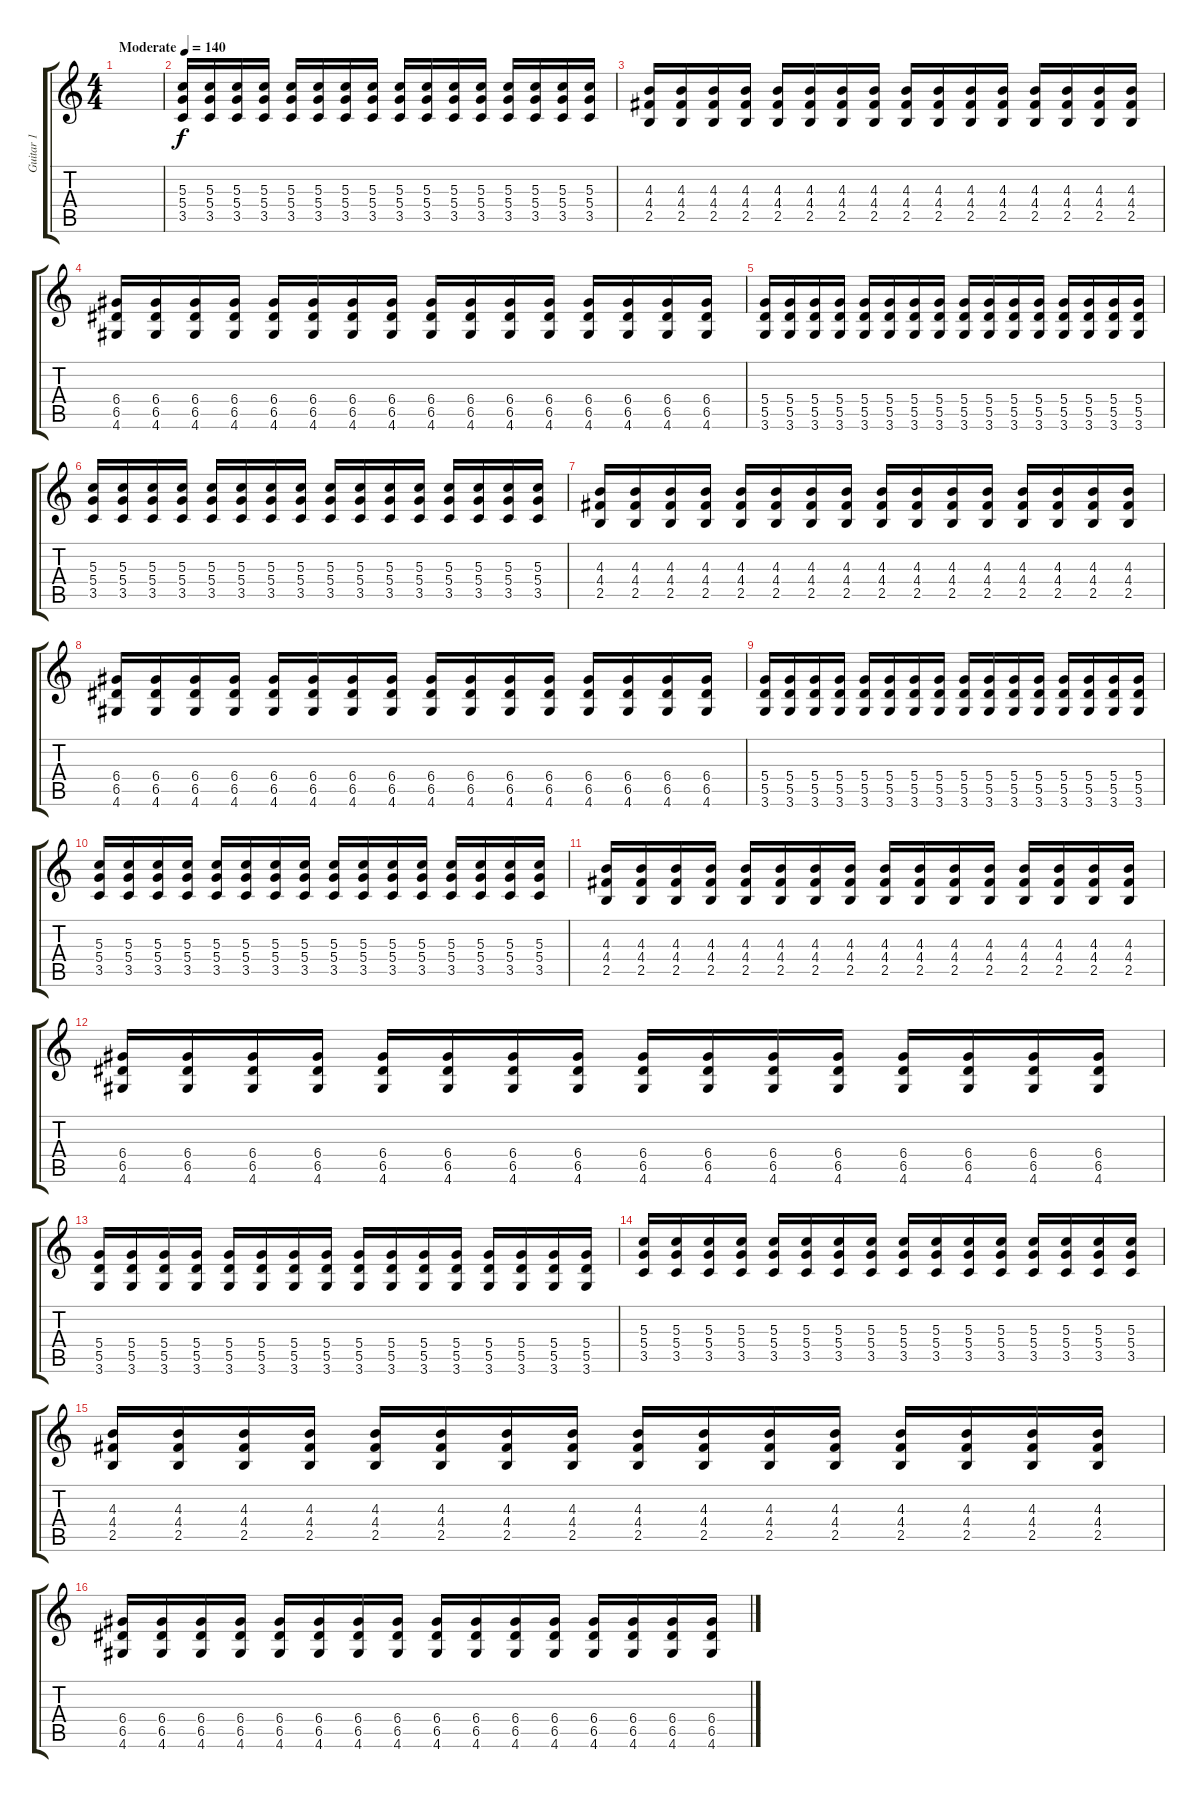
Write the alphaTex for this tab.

\track ("Guitar 1" "Guitar 1") {instrument distortionguitar}
\staff {score tabs}
\tuning (E4 B3 G3 D3 A2 E2) {hide}
\ts (4 4)
\tempo (140 "Moderate")
\clef g2
\ks c
|
(5.3 5.4 3.5).16 (5.3 5.4 3.5).16 (5.3 5.4 3.5).16 (5.3 5.4 3.5).16 (5.3 5.4 3.5).16 (5.3 5.4 3.5).16 (5.3 5.4 3.5).16 (5.3 5.4 3.5).16 (5.3 5.4 3.5).16 (5.3 5.4 3.5).16 (5.3 5.4 3.5).16 (5.3 5.4 3.5).16 (5.3 5.4 3.5).16 (5.3 5.4 3.5).16 (5.3 5.4 3.5).16 (5.3 5.4 3.5).16 |
(4.3 4.4 2.5).16 (4.3 4.4 2.5).16 (4.3 4.4 2.5).16 (4.3 4.4 2.5).16 (4.3 4.4 2.5).16 (4.3 4.4 2.5).16 (4.3 4.4 2.5).16 (4.3 4.4 2.5).16 (4.3 4.4 2.5).16 (4.3 4.4 2.5).16 (4.3 4.4 2.5).16 (4.3 4.4 2.5).16 (4.3 4.4 2.5).16 (4.3 4.4 2.5).16 (4.3 4.4 2.5).16 (4.3 4.4 2.5).16 |
(6.4 6.5 4.6).16 (6.4 6.5 4.6).16 (6.4 6.5 4.6).16 (6.4 6.5 4.6).16 (6.4 6.5 4.6).16 (6.4 6.5 4.6).16 (6.4 6.5 4.6).16 (6.4 6.5 4.6).16 (6.4 6.5 4.6).16 (6.4 6.5 4.6).16 (6.4 6.5 4.6).16 (6.4 6.5 4.6).16 (6.4 6.5 4.6).16 (6.4 6.5 4.6).16 (6.4 6.5 4.6).16 (6.4 6.5 4.6).16 |
(5.4 5.5 3.6).16 (5.4 5.5 3.6).16 (5.4 5.5 3.6).16 (5.4 5.5 3.6).16 (5.4 5.5 3.6).16 (5.4 5.5 3.6).16 (5.4 5.5 3.6).16 (5.4 5.5 3.6).16 (5.4 5.5 3.6).16 (5.4 5.5 3.6).16 (5.4 5.5 3.6).16 (5.4 5.5 3.6).16 (5.4 5.5 3.6).16 (5.4 5.5 3.6).16 (5.4 5.5 3.6).16 (5.4 5.5 3.6).16 |
(5.3 5.4 3.5).16 (5.3 5.4 3.5).16 (5.3 5.4 3.5).16 (5.3 5.4 3.5).16 (5.3 5.4 3.5).16 (5.3 5.4 3.5).16 (5.3 5.4 3.5).16 (5.3 5.4 3.5).16 (5.3 5.4 3.5).16 (5.3 5.4 3.5).16 (5.3 5.4 3.5).16 (5.3 5.4 3.5).16 (5.3 5.4 3.5).16 (5.3 5.4 3.5).16 (5.3 5.4 3.5).16 (5.3 5.4 3.5).16 |
(4.3 4.4 2.5).16 (4.3 4.4 2.5).16 (4.3 4.4 2.5).16 (4.3 4.4 2.5).16 (4.3 4.4 2.5).16 (4.3 4.4 2.5).16 (4.3 4.4 2.5).16 (4.3 4.4 2.5).16 (4.3 4.4 2.5).16 (4.3 4.4 2.5).16 (4.3 4.4 2.5).16 (4.3 4.4 2.5).16 (4.3 4.4 2.5).16 (4.3 4.4 2.5).16 (4.3 4.4 2.5).16 (4.3 4.4 2.5).16 |
(6.4 6.5 4.6).16 (6.4 6.5 4.6).16 (6.4 6.5 4.6).16 (6.4 6.5 4.6).16 (6.4 6.5 4.6).16 (6.4 6.5 4.6).16 (6.4 6.5 4.6).16 (6.4 6.5 4.6).16 (6.4 6.5 4.6).16 (6.4 6.5 4.6).16 (6.4 6.5 4.6).16 (6.4 6.5 4.6).16 (6.4 6.5 4.6).16 (6.4 6.5 4.6).16 (6.4 6.5 4.6).16 (6.4 6.5 4.6).16 |
(5.4 5.5 3.6).16 (5.4 5.5 3.6).16 (5.4 5.5 3.6).16 (5.4 5.5 3.6).16 (5.4 5.5 3.6).16 (5.4 5.5 3.6).16 (5.4 5.5 3.6).16 (5.4 5.5 3.6).16 (5.4 5.5 3.6).16 (5.4 5.5 3.6).16 (5.4 5.5 3.6).16 (5.4 5.5 3.6).16 (5.4 5.5 3.6).16 (5.4 5.5 3.6).16 (5.4 5.5 3.6).16 (5.4 5.5 3.6).16 |
(5.3 5.4 3.5).16 (5.3 5.4 3.5).16 (5.3 5.4 3.5).16 (5.3 5.4 3.5).16 (5.3 5.4 3.5).16 (5.3 5.4 3.5).16 (5.3 5.4 3.5).16 (5.3 5.4 3.5).16 (5.3 5.4 3.5).16 (5.3 5.4 3.5).16 (5.3 5.4 3.5).16 (5.3 5.4 3.5).16 (5.3 5.4 3.5).16 (5.3 5.4 3.5).16 (5.3 5.4 3.5).16 (5.3 5.4 3.5).16 |
(4.3 4.4 2.5).16 (4.3 4.4 2.5).16 (4.3 4.4 2.5).16 (4.3 4.4 2.5).16 (4.3 4.4 2.5).16 (4.3 4.4 2.5).16 (4.3 4.4 2.5).16 (4.3 4.4 2.5).16 (4.3 4.4 2.5).16 (4.3 4.4 2.5).16 (4.3 4.4 2.5).16 (4.3 4.4 2.5).16 (4.3 4.4 2.5).16 (4.3 4.4 2.5).16 (4.3 4.4 2.5).16 (4.3 4.4 2.5).16 |
(6.4 6.5 4.6).16 (6.4 6.5 4.6).16 (6.4 6.5 4.6).16 (6.4 6.5 4.6).16 (6.4 6.5 4.6).16 (6.4 6.5 4.6).16 (6.4 6.5 4.6).16 (6.4 6.5 4.6).16 (6.4 6.5 4.6).16 (6.4 6.5 4.6).16 (6.4 6.5 4.6).16 (6.4 6.5 4.6).16 (6.4 6.5 4.6).16 (6.4 6.5 4.6).16 (6.4 6.5 4.6).16 (6.4 6.5 4.6).16 |
(5.4 5.5 3.6).16 (5.4 5.5 3.6).16 (5.4 5.5 3.6).16 (5.4 5.5 3.6).16 (5.4 5.5 3.6).16 (5.4 5.5 3.6).16 (5.4 5.5 3.6).16 (5.4 5.5 3.6).16 (5.4 5.5 3.6).16 (5.4 5.5 3.6).16 (5.4 5.5 3.6).16 (5.4 5.5 3.6).16 (5.4 5.5 3.6).16 (5.4 5.5 3.6).16 (5.4 5.5 3.6).16 (5.4 5.5 3.6).16 |
(5.3 5.4 3.5).16 (5.3 5.4 3.5).16 (5.3 5.4 3.5).16 (5.3 5.4 3.5).16 (5.3 5.4 3.5).16 (5.3 5.4 3.5).16 (5.3 5.4 3.5).16 (5.3 5.4 3.5).16 (5.3 5.4 3.5).16 (5.3 5.4 3.5).16 (5.3 5.4 3.5).16 (5.3 5.4 3.5).16 (5.3 5.4 3.5).16 (5.3 5.4 3.5).16 (5.3 5.4 3.5).16 (5.3 5.4 3.5).16 |
(4.3 4.4 2.5).16 (4.3 4.4 2.5).16 (4.3 4.4 2.5).16 (4.3 4.4 2.5).16 (4.3 4.4 2.5).16 (4.3 4.4 2.5).16 (4.3 4.4 2.5).16 (4.3 4.4 2.5).16 (4.3 4.4 2.5).16 (4.3 4.4 2.5).16 (4.3 4.4 2.5).16 (4.3 4.4 2.5).16 (4.3 4.4 2.5).16 (4.3 4.4 2.5).16 (4.3 4.4 2.5).16 (4.3 4.4 2.5).16 |
(6.4 6.5 4.6).16 (6.4 6.5 4.6).16 (6.4 6.5 4.6).16 (6.4 6.5 4.6).16 (6.4 6.5 4.6).16 (6.4 6.5 4.6).16 (6.4 6.5 4.6).16 (6.4 6.5 4.6).16 (6.4 6.5 4.6).16 (6.4 6.5 4.6).16 (6.4 6.5 4.6).16 (6.4 6.5 4.6).16 (6.4 6.5 4.6).16 (6.4 6.5 4.6).16 (6.4 6.5 4.6).16 (6.4 6.5 4.6).16
